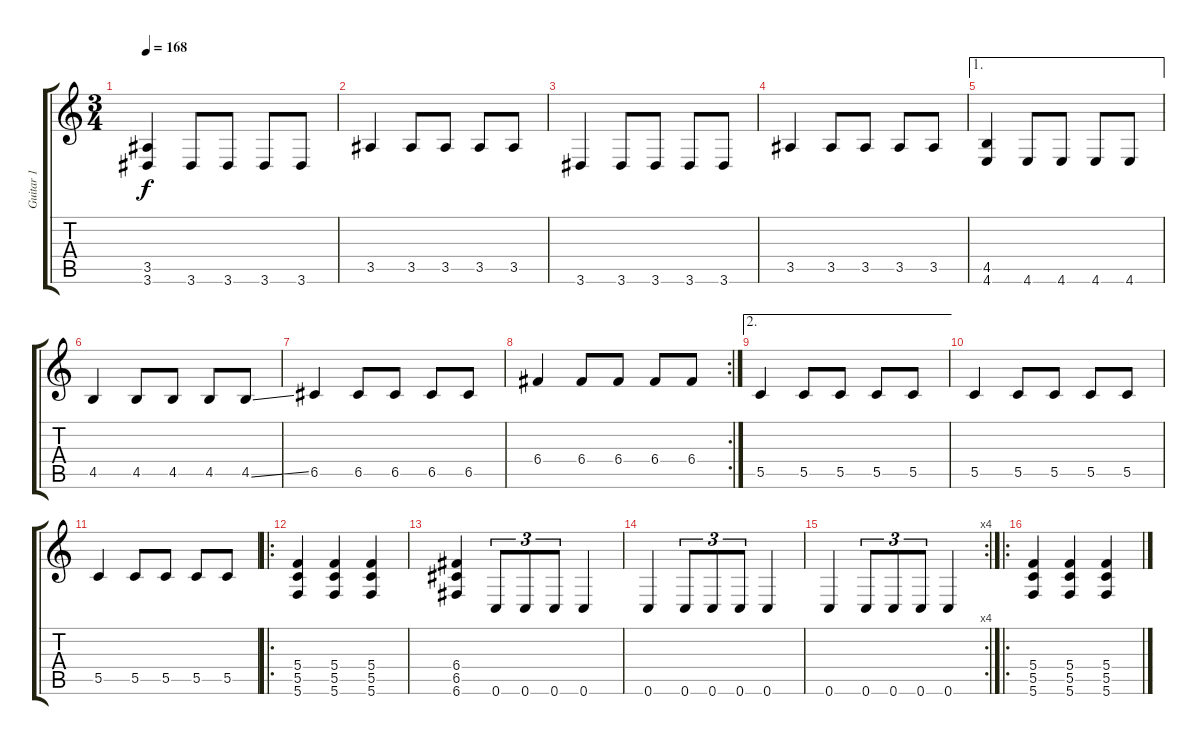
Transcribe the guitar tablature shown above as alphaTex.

\track ("Guitar 1" "Guitar 1") {instrument overdrivenguitar}
\staff {score tabs}
\tuning (E4 C4 G3 C3 G2 C2) {hide}
\ts (3 4)
\tempo 168
\clef g2
\ks c
(3.5 3.6).4{dy f instrument overdrivenguitar} 3.6.8 3.6.8 3.6.8 3.6.8 |
3.5.4 3.5.8 3.5.8 3.5.8 3.5.8 |
3.6.4 3.6.8 3.6.8 3.6.8 3.6.8 |
3.5.4 3.5.8 3.5.8 3.5.8 3.5.8 |
\ae 1
(4.5 4.6).4 4.6.8 4.6.8 4.6.8 4.6.8 |
4.5.4 4.5.8 4.5.8 4.5.8 4.5{ss}.8 |
6.5.4 6.5.8 6.5.8 6.5.8 6.5.8 |
\rc 2
6.4.4 6.4.8 6.4.8 6.4.8 6.4.8 |
\ae 2
5.5.4 5.5.8 5.5.8 5.5.8 5.5.8 |
5.5.4 5.5.8 5.5.8 5.5.8 5.5.8 |
5.5.4 5.5.8 5.5.8 5.5.8 5.5.8 |
\ro
(5.4 5.5 5.6).4 (5.4 5.5 5.6).4 (5.4 5.5 5.6).4 |
(6.4 6.5 6.6).4 0.6.8{tu (3 2)} 0.6.8{tu (3 2)} 0.6.8{tu (3 2)} 0.6.4 |
0.6.4 0.6.8{tu (3 2)} 0.6.8{tu (3 2)} 0.6.8{tu (3 2)} 0.6.4 |
\rc 4
0.6.4 0.6.8{tu (3 2)} 0.6.8{tu (3 2)} 0.6.8{tu (3 2)} 0.6.4 |
\ro
(5.4 5.5 5.6).4 (5.4 5.5 5.6).4 (5.4 5.5 5.6).4
